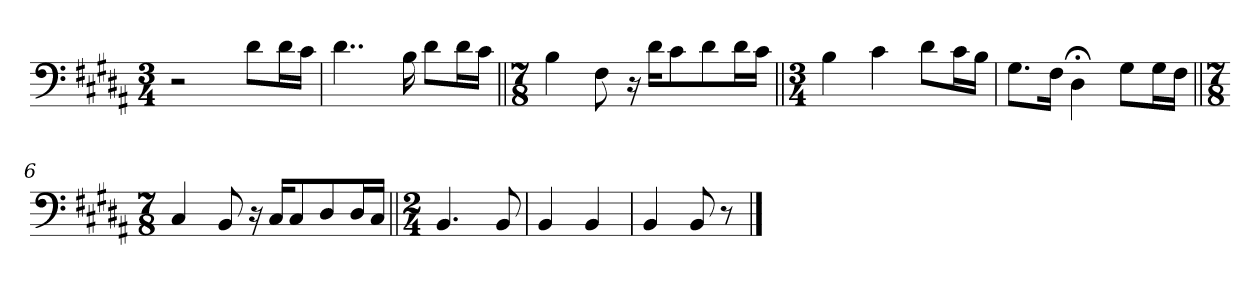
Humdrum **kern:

**kern
*part1
*staff1
*clefF4
*k[f#c#g#d#a#]
*M3/4
=1
2r
8d#\L
16d#\L
16c#\JJ
=2
4..d#\
16B\
8d#\L
16d#\L
16c#\JJ
=3||
*M7/8
4B\
8F#\
16r
16d#\KL
8c#\
8d#\
16d#\L
16c#\JJ
=4||
*M3/4
4B\
4c#\
8d#\L
16c#\L
16B\JJ
=5
8.G#\L
16F#\Jk
4D#;<\
8G#\L
16G#\L
16F#\JJ
=6||
*M7/8
4C#/
8BB/
16r
16C#/KL
8C#/
8D#/
16D#/L
16C#/JJ
=7||
*M2/4
4.BB/
8BB/
=8
4BB/
4BB/
=9
4BB/
8BB/
8r
==
*-
